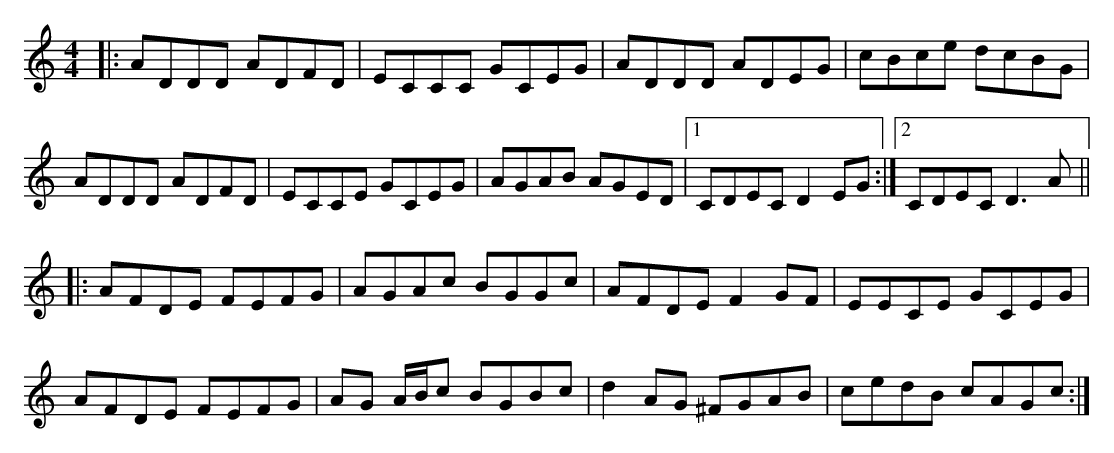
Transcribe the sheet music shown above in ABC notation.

X:1
M:4/4
K:Ddor
|: ADDD ADFD| ECCC GCEG| ADDD ADEG| cBce dcBG|
ADDD ADFD|ECCE GCEG|AGAB AGED|1 CDEC D2 EG:|2 CDEC D3 A ||
|:AFDE FEFG| AGAc BGGc|AFDE F2 GF|EECE GCEG|
AFDE FEFG|AG A/B/c BGBc| d2 AG ^FGAB|cedB cAGc:|
